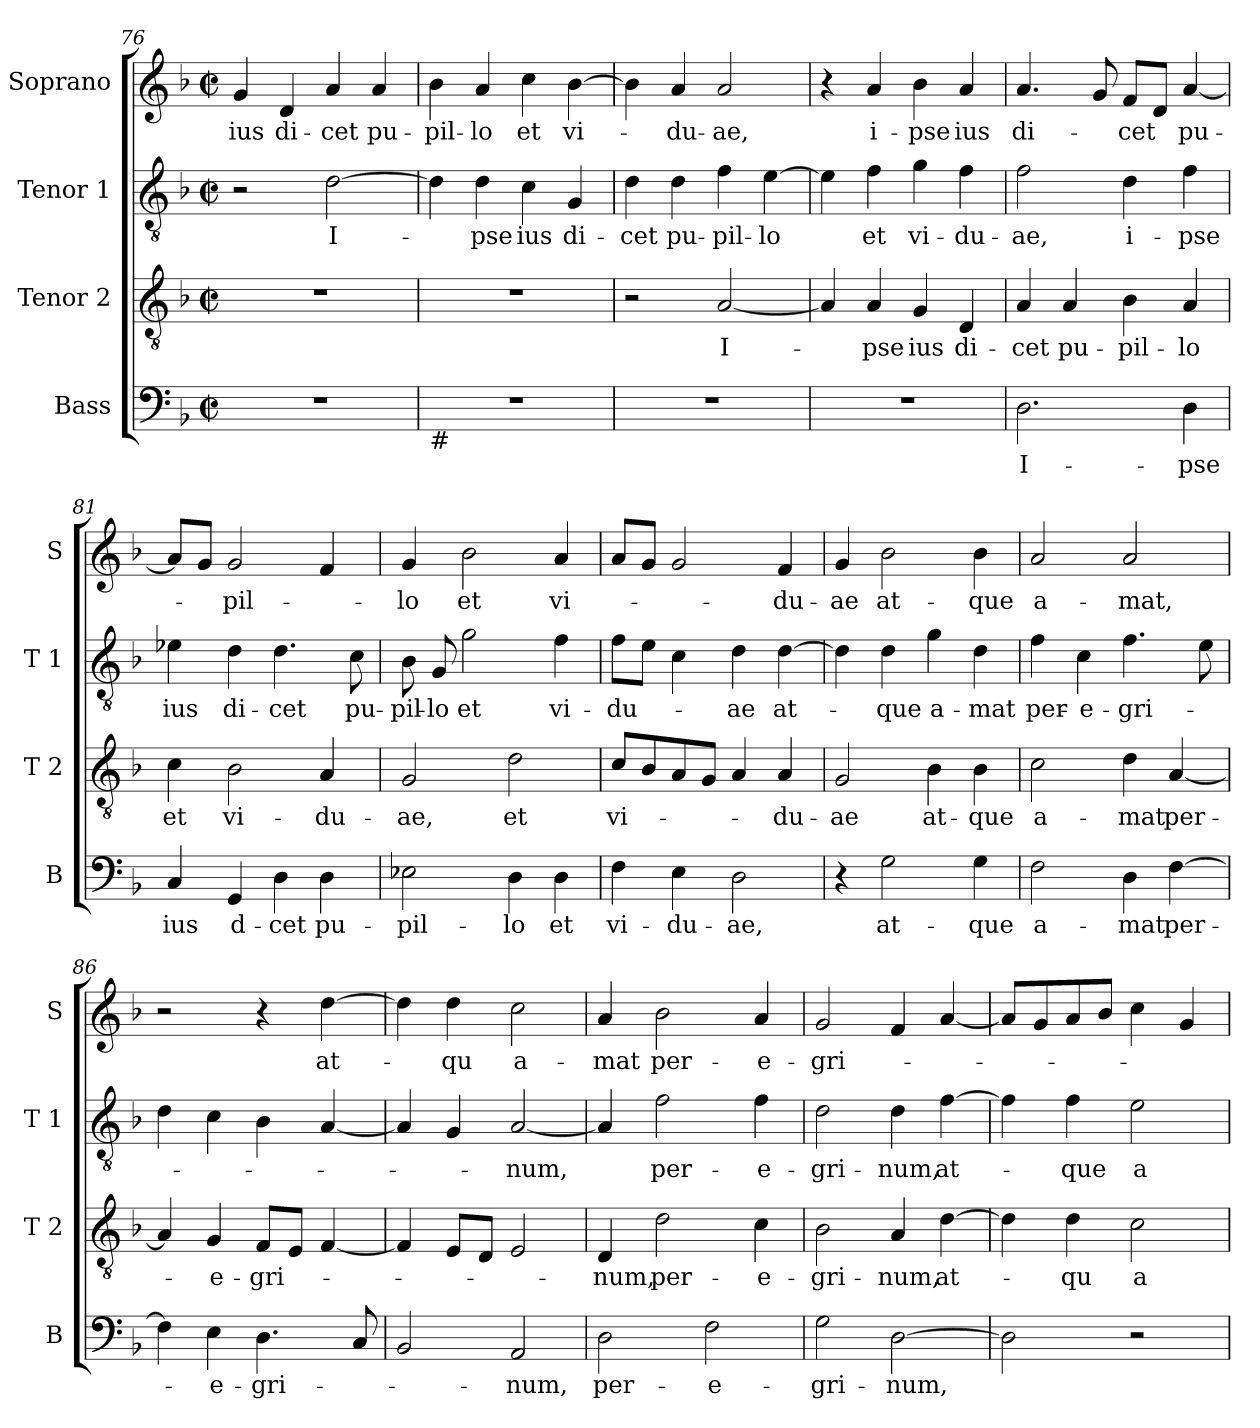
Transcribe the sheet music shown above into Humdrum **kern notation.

**kern	**text	**kern	**text	**kern	**text	**kern	**text
*part4	*part4	*part3	*part3	*part2	*part2	*part1	*part1
*staff4	*staff4	*staff3	*staff3	*staff2	*staff2	*staff1	*staff1
*I"Bass	*	*I"Tenor 2	*	*I"Tenor 1	*	*I"Soprano	*
*I'B	*	*I'T 2	*	*I'T 1	*	*I'S	*
*clefF4	*	*clefGv2	*	*clefGv2	*	*clefG2	*
*k[b-]	*	*k[b-]	*	*k[b-]	*	*k[b-]	*
*F:	*	*F:	*	*F:	*	*F:	*
*M2/2	*	*M2/2	*	*M2/2	*	*M2/2	*
*met(c|)	*	*met(c|)	*	*met(c|)	*	*met(c|)	*
=76	=76	=76	=76	=76	=76	=76	=76
1r	.	1r	.	2r	.	4g/	ius
.	.	.	.	.	.	4d/	di-
.	.	.	.	[2d\	I-	4a/	-cet
.	.	.	.	.	.	4a/	pu-
=77	=77	=77	=77	=77	=77	=77	=77
!LO:TX:b:t=#	!	!	!	!	!	!	!
1r	.	1r	.	4d\]	.	4b-\	-pil-
.	.	.	.	4d\	-pse	4a/	-lo
.	.	.	.	4c\	ius	4cc\	et
.	.	.	.	4G/	di-	[4b-\	vi-
=78	=78	=78	=78	=78	=78	=78	=78
1r	.	2r	.	4d\	-cet	4b-\]	.
.	.	.	.	4d\	pu-	4a/	-du-
.	.	[2A/	I-	4f\	-pil-	2a/	-ae,
.	.	.	.	[4e\	-lo	.	.
=79	=79	=79	=79	=79	=79	=79	=79
1r	.	4A/]	.	4e\]	.	4r	.
.	.	4A/	-pse	4f\	et	4a/	i-
.	.	4G/	ius	4g\	vi-	4b-\	-pse
.	.	4D/	di-	4f\	-du-	4a/	ius
=80	=80	=80	=80	=80	=80	=80	=80
2.D\	I-	4A/	-cet	2f\	-ae,	4.a/	di-
.	.	4A/	pu-	.	.	.	.
.	.	.	.	.	.	8g/	.
.	.	4B-\	-pil-	4d\	i-	8f/L	-cet
.	.	.	.	.	.	8d/J	.
4D\	-pse	4A/	-lo	4f\	-pse	[4a/	pu-
=81	=81	=81	=81	=81	=81	=81	=81
4C/	ius	4c\	et	4e-X\	ius	8a/L]	.
.	.	.	.	.	.	8g/J	.
4GG/	d-	2B-\	vi-	4d\	di-	2g/	-pil-
4D\	-cet	.	.	4.d\	-cet	.	.
4D\	pu-	4A/	-du-	.	.	4f/	.
.	.	.	.	8c\	pu-	.	.
!!LO:LB:g=z
=82	=82	=82	=82	=82	=82	=82	=82
2E-X\	-pil-	2G/	-ae,	8B-\	-pil-	4g/	-lo
.	.	.	.	8G/	-lo	.	.
.	.	.	.	2g\	et	2b-\	et
4D\	-lo	2d\	et	.	.	.	.
4D\	et	.	.	4f\	vi-	4a/	vi-
=83	=83	=83	=83	=83	=83	=83	=83
4F\	vi-	8c/L	vi-	8f\L	-du-	8a/L	.
.	.	8B-/	.	8e\J	.	8g/J	.
4E\	-du-	8A/	.	4c\	.	2g/	.
.	.	8G/J	.	.	.	.	.
2D\	-ae,	4A/	.	4d\	-ae	.	.
.	.	4A/	-du-	[4d\	at-	4f/	-du-
=84	=84	=84	=84	=84	=84	=84	=84
4r	.	2G/	-ae	4d\]	.	4g/	-ae
2G\	at-	.	.	4d\	-que	2b-\	at-
.	.	4B-\	at-	4g\	a-	.	.
4G\	-que	4B-\	-que	4d\	-mat	4b-\	-que
=85	=85	=85	=85	=85	=85	=85	=85
2F\	a-	2c\	a-	4f\	per-	2a/	a-
.	.	.	.	4c\	-e-	.	.
4D\	-mat	4d\	-mat	4.f\	-gri-	2a/	-mat,
[4F\	per-	[4A/	per-	.	.	.	.
.	.	.	.	8e\	.	.	.
=86	=86	=86	=86	=86	=86	=86	=86
4F\]	.	4A/]	.	4d\	.	2r	.
4E\	-e-	4G/	-e-	4c\	.	.	.
4.D\	-gri-	8F/L	-gri-	4B-\	.	4r	.
.	.	8E/J	.	.	.	.	.
.	.	[4F/	.	[4A/	.	[4dd\	at-
8C/	.	.	.	.	.	.	.
=87	=87	=87	=87	=87	=87	=87	=87
2BB-/	.	4F/]	.	4A/]	.	4dd\]	.
.	.	8E/L	.	4G/	.	4dd\	-qu
.	.	8D/J	.	.	.	.	.
2AA/	-num,	2E/	.	[2A/	-num,	2cc\	a-
=88	=88	=88	=88	=88	=88	=88	=88
2D\	per-	4D/	-num,	4A/]	.	4a/	-mat
.	.	2d\	per-	2f\	per-	2b-\	per-
2F\	-e-	.	.	.	.	.	.
.	.	4c\	-e-	4f\	-e-	4a/	-e-
!!LO:LB:g=z
=89	=89	=89	=89	=89	=89	=89	=89
2G\	-gri-	2B-\	-gri-	2d\	-gri-	2g/	-gri-
[2D\	-num,	4A/	-num,	4d\	-num,	4f/	.
.	.	[4d\	at-	[4f\	at-	[4a/	.
=90	=90	=90	=90	=90	=90	=90	=90
2D\]	.	4d\]	.	4f\]	.	8a/L]	.
.	.	.	.	.	.	8g/	.
.	.	4d\	-qu	4f\	-que	8a/	.
.	.	.	.	.	.	8b-/J	.
2r	.	2c\	a-	2e\	a-	4cc\	.
.	.	.	.	.	.	4g/	.
=	=	=	=	=	=	=	=
*-	*-	*-	*-	*-	*-	*-	*-
